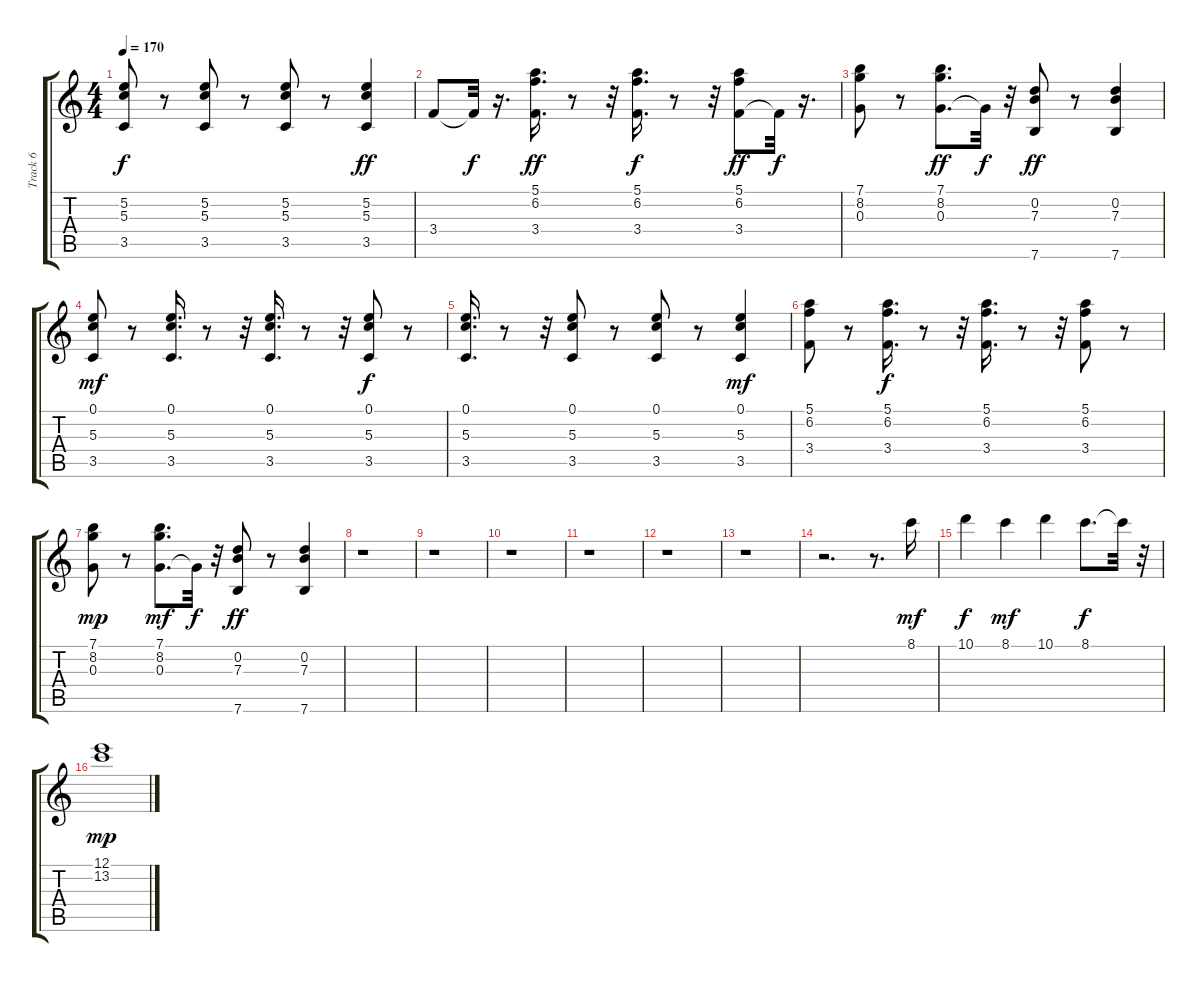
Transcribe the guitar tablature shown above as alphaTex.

\track ("Track 6" "Track 6") {instrument distortionguitar}
\staff {score tabs}
\tuning (E4 B3 G3 D3 A2 E2) {hide}
\ts (4 4)
\tempo 170
\clef g2
\ks c
(5.2 5.3 3.5).8{dy f} r.8 (5.2 5.3 3.5).8 r.8 (5.2 5.3 3.5).8 r.8 (5.2 5.3 3.5).4{dy ff} |
3.4.8 3.4{t}.32{dy f} r.16{d} (5.1 6.2 3.4).16{d dy ff} r.8 r.32 (5.1 6.2 3.4).16{d dy f} r.8 r.32 (5.1 6.2 3.4).8{dy ff} 3.4{t}.32{dy f} r.16{d} |
(7.1 8.2 0.3).8 r.8 (7.1 8.2 0.3).8{d dy ff} 0.3{t}.32{dy f} r.32 (0.2 7.3 7.6).8{dy ff} r.8 (0.2 7.3 7.6).4 |
(0.1 5.3 3.5).8{dy mf} r.8 (0.1 5.3 3.5).16{d} r.8 r.32 (0.1 5.3 3.5).16{d} r.8 r.32 (0.1 5.3 3.5).8{dy f} r.8 |
(0.1 5.3 3.5).16{d} r.8 r.32 (0.1 5.3 3.5).8 r.8 (0.1 5.3 3.5).8 r.8 (0.1 5.3 3.5).4{dy mf} |
(5.1 6.2 3.4).8 r.8 (5.1 6.2 3.4).16{d dy f} r.8 r.32 (5.1 6.2 3.4).16{d} r.8 r.32 (5.1 6.2 3.4).8 r.8 |
(7.1 8.2 0.3).8{dy mp} r.8 (7.1 8.2 0.3).8{d dy mf} 0.3{t}.32{dy f} r.32 (0.2 7.3 7.6).8{dy ff} r.8 (0.2 7.3 7.6).4 |
r.1 |
r.1 |
r.1 |
r.1 |
r.1 |
r.1 |
r.2{d} r.8{d} 8.1.16{dy mf} |
10.1.4{dy f} 8.1.4{dy mf} 10.1.4 8.1.8{d dy f} 8.1{t}.32 r.32 |
(12.1 13.2).1{dy mp}
